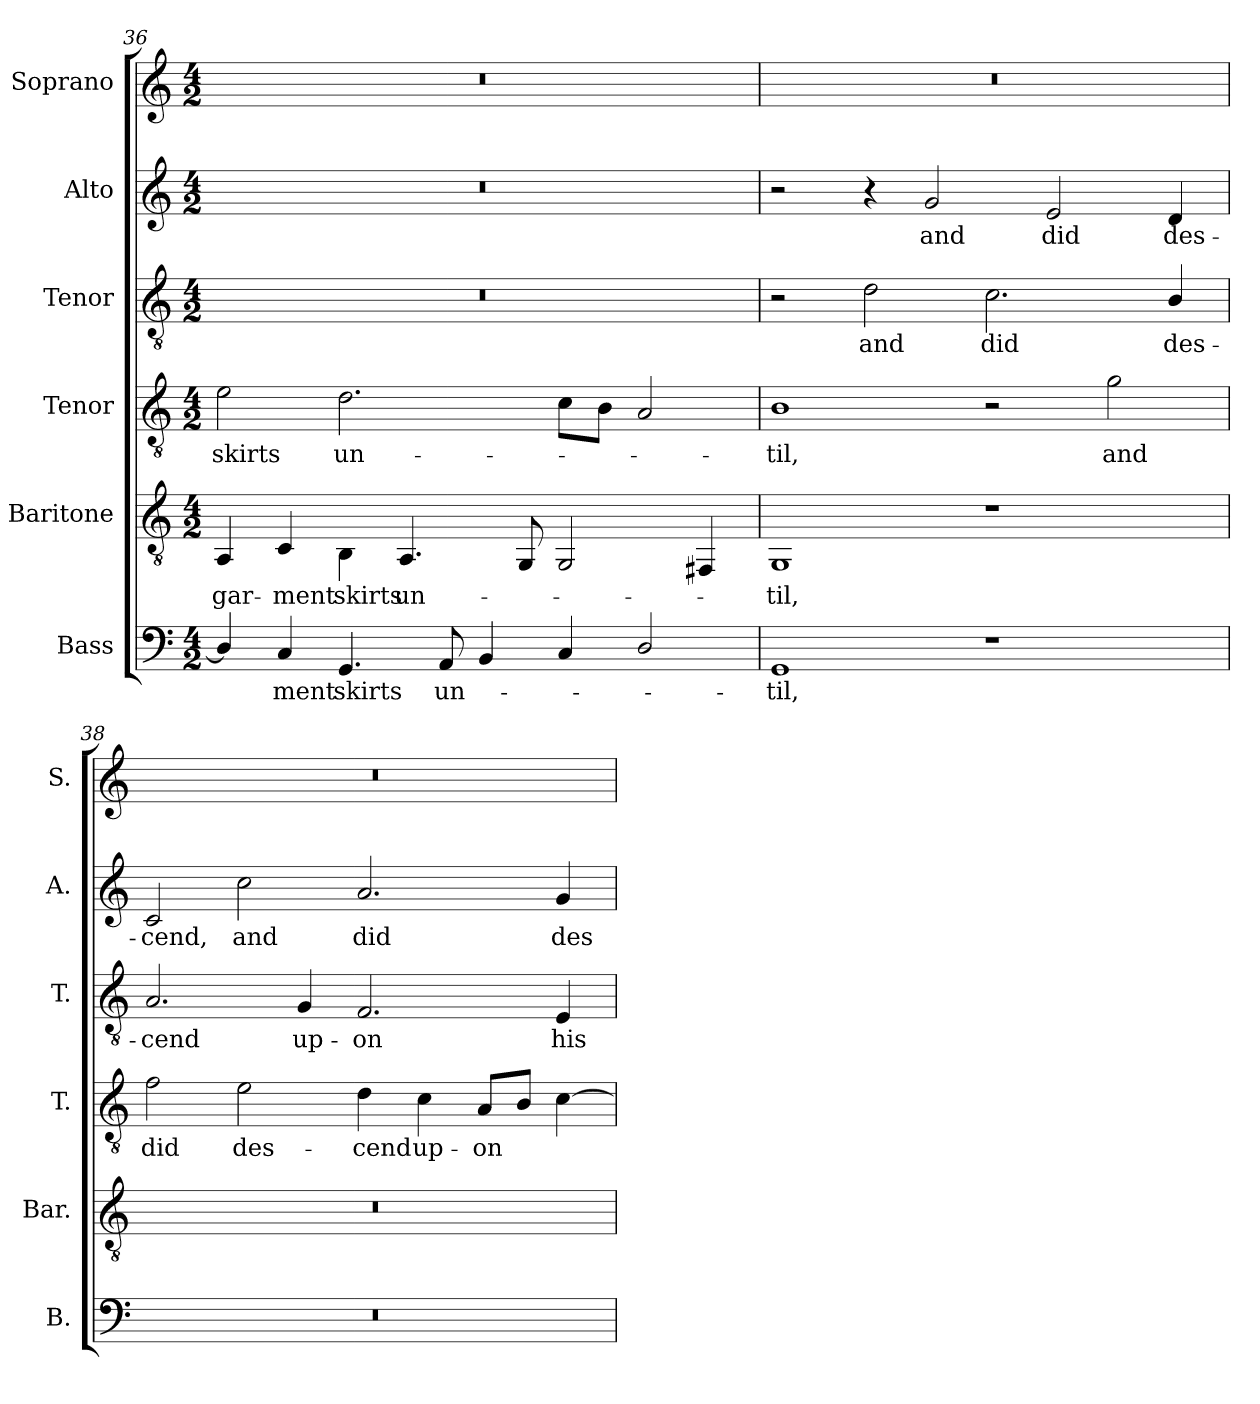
**kern	**text	**kern	**text	**kern	**text	**kern	**text	**kern	**text	**kern
*part6	*part6	*part5	*part5	*part4	*part4	*part3	*part3	*part2	*part2	*part1
*staff6	*staff6	*staff5	*staff5	*staff4	*staff4	*staff3	*staff3	*staff2	*staff2	*staff1
*I"Bass	*	*I"Baritone	*	*I"Tenor	*	*I"Tenor	*	*I"Alto	*	*I"Soprano
*I'B.	*	*I'Bar.	*	*I'T.	*	*I'T.	*	*I'A.	*	*I'S.
*clefF4	*	*clefGv2	*	*clefGv2	*	*clefGv2	*	*clefG2	*	*clefG2
*	*	*	*	*ITrd7c12	*	*ITrd7c12	*	*	*	*
*k[]	*	*k[]	*	*k[]	*	*k[]	*	*k[]	*	*k[]
*C:	*	*C:	*	*C:	*	*C:	*	*C:	*	*C:
*M4/2	*	*M4/2	*	*M4/2	*	*M4/2	*	*M4/2	*	*M4/2
=36	=36	=36	=36	=36	=36	=36	=36	=36	=36	=36
!	!	!	!LO:LY:b:color=#000000	!	!	!	!	!	!	!
!	!	!	!	!	!LO:LY:b:color=#000000	!LO:N:vis=1	!	!LO:N:vis=1	!	!LO:N:vis=1
4Di/]	.	4AAi/	gar-	2Ei\	skirts	0r	.	0r	.	0r
!	!LO:LY:b:color=#000000	!	!	!	!	!	!	!	!	!
!	!	!	!LO:LY:b:color=#000000	!	!	!	!	!	!	!
4Ci/	-ment	4Ci/	-ment	.	.	.	.	.	.	.
!	!LO:LY:b:color=#000000	!	!	!	!	!	!	!	!	!
!	!	!	!LO:LY:b:color=#000000	!	!	!	!	!	!	!
!	!	!	!	!	!LO:LY:b:color=#000000	!	!	!	!	!
4.GGi/	skirts	4BBi\	skirts	2.Di\	un-	.	.	.	.	.
!	!	!	!LO:LY:b:color=#000000	!	!	!	!	!	!	!
.	.	4.AAi/	un-	.	.	.	.	.	.	.
!	!LO:LY:b:color=#000000	!	!	!	!	!	!	!	!	!
8AAi/	un-	.	.	.	.	.	.	.	.	.
4BBi/	.	.	.	.	.	.	.	.	.	.
.	.	8GGi/	.	.	.	.	.	.	.	.
4Ci/	.	2GGi/	.	8Ci\L	.	.	.	.	.	.
.	.	.	.	8BBi\J	.	.	.	.	.	.
2Di/	.	.	.	2AAi/	.	.	.	.	.	.
.	.	4FF#Xi/	.	.	.	.	.	.	.	.
=37	=37	=37	=37	=37	=37	=37	=37	=37	=37	=37
!	!LO:LY:b:color=#000000	!	!	!	!	!	!	!	!	!
!	!	!	!LO:LY:b:color=#000000	!	!	!	!	!	!	!
!	!	!	!	!	!LO:LY:b:color=#000000	!	!	!	!	!LO:N:vis=1
1GGi	-til,	1GGi	-til,	1BBi	-til,	2r	.	2r	.	0r
!	!	!	!	!	!	!	!LO:LY:b:color=#000000	!	!	!
.	.	.	.	.	.	2Di\	and	4r	.	.
!	!	!	!	!	!	!	!	!	!LO:LY:b:color=#000000	!
.	.	.	.	.	.	.	.	2gi/	and	.
!	!	!	!	!	!	!	!LO:LY:b:color=#000000	!	!	!
1r	.	1r	.	2r	.	2.Ci\	did	.	.	.
!	!	!	!	!	!	!	!	!	!LO:LY:b:color=#000000	!
.	.	.	.	.	.	.	.	2ei/	did	.
!	!	!	!	!	!LO:LY:b:color=#000000	!	!	!	!	!
.	.	.	.	2Gi\	and	.	.	.	.	.
!	!	!	!	!	!	!	!LO:LY:b:color=#000000	!	!	!
!	!	!	!	!	!	!	!	!	!LO:LY:b:color=#000000	!
.	.	.	.	.	.	4BBi/	des-	4di/	des-	.
!!LO:PB:g=z
=38	=38	=38	=38	=38	=38	=38	=38	=38	=38	=38
!LO:N:vis=1	!	!LO:N:vis=1	!	!	!	!	!	!	!	!
!	!	!	!	!	!LO:LY:b:color=#000000	!	!	!	!	!
!	!	!	!	!	!	!	!LO:LY:b:color=#000000	!	!	!
!	!	!	!	!	!	!	!	!	!LO:LY:b:color=#000000	!LO:N:vis=1
0r	.	0r	.	2Fi\	did	2.AAi/	-cend	2ci/	-cend,	0r
!	!	!	!	!	!LO:LY:b:color=#000000	!	!	!	!	!
!	!	!	!	!	!	!	!	!	!LO:LY:b:color=#000000	!
.	.	.	.	2Ei\	des-	.	.	2cci\	and	.
!	!	!	!	!	!	!	!LO:LY:b:color=#000000	!	!	!
.	.	.	.	.	.	4GGi/	up-	.	.	.
!	!	!	!	!	!LO:LY:b:color=#000000	!	!	!	!	!
!	!	!	!	!	!	!	!LO:LY:b:color=#000000	!	!	!
!	!	!	!	!	!	!	!	!	!LO:LY:b:color=#000000	!
.	.	.	.	4Di\	-cend	2.FFi/	-on	2.ai/	did	.
!	!	!	!	!	!LO:LY:b:color=#000000	!	!	!	!	!
.	.	.	.	4Ci\	up-	.	.	.	.	.
!	!	!	!	!	!LO:LY:b:color=#000000	!	!	!	!	!
.	.	.	.	8AAi/L	-on	.	.	.	.	.
.	.	.	.	8BBi/J	.	.	.	.	.	.
!	!	!	!	!	!	!	!LO:LY:b:color=#000000	!	!	!
!	!	!	!	!	!	!	!	!	!LO:LY:b:color=#000000	!
.	.	.	.	[4Ci\	.	4EEi/	his	4gi/	des-	.
=	=	=	=	=	=	=	=	=	=	=
*-	*-	*-	*-	*-	*-	*-	*-	*-	*-	*-
